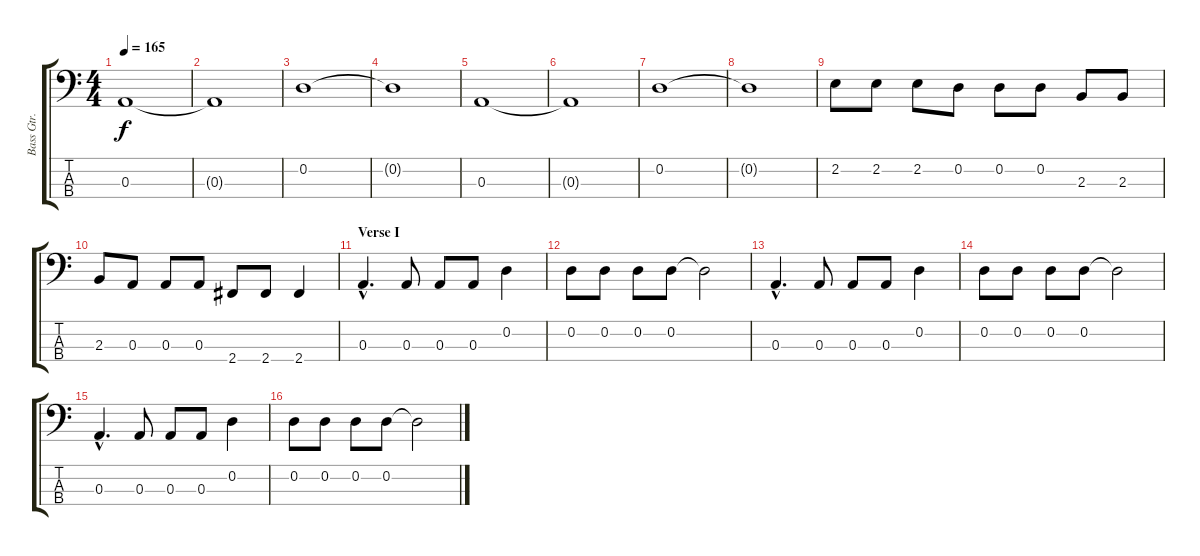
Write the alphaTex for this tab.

\track ("Bass Gtr." "Bass Gtr.") {instrument electricbassfinger}
\staff {score tabs}
\tuning (G2 D2 A1 E1) {hide}
\ts (4 4)
\tempo 165
\clef f4
\ks c
0.3.1{dy f instrument electricbassfinger} |
0.3{t}.1 |
0.2.1 |
0.2{t}.1 |
0.3.1 |
0.3{t}.1 |
0.2.1 |
0.2{t}.1 |
2.2.8 2.2.8 2.2.8 0.2.8 0.2.8 0.2.8 2.3.8 2.3.8 |
2.3.8 0.3.8 0.3.8 0.3.8 2.4.8 2.4.8 2.4.4 |
\section ("" "Verse I")
0.3{hac}.4{d} 0.3.8 0.3.8 0.3.8 0.2.4 |
0.2.8 0.2.8 0.2.8 0.2.8 0.2{t}.2 |
0.3{hac}.4{d} 0.3.8 0.3.8 0.3.8 0.2.4 |
0.2.8 0.2.8 0.2.8 0.2.8 0.2{t}.2 |
0.3{hac}.4{d} 0.3.8 0.3.8 0.3.8 0.2.4 |
0.2.8 0.2.8 0.2.8 0.2.8 0.2{t}.2
